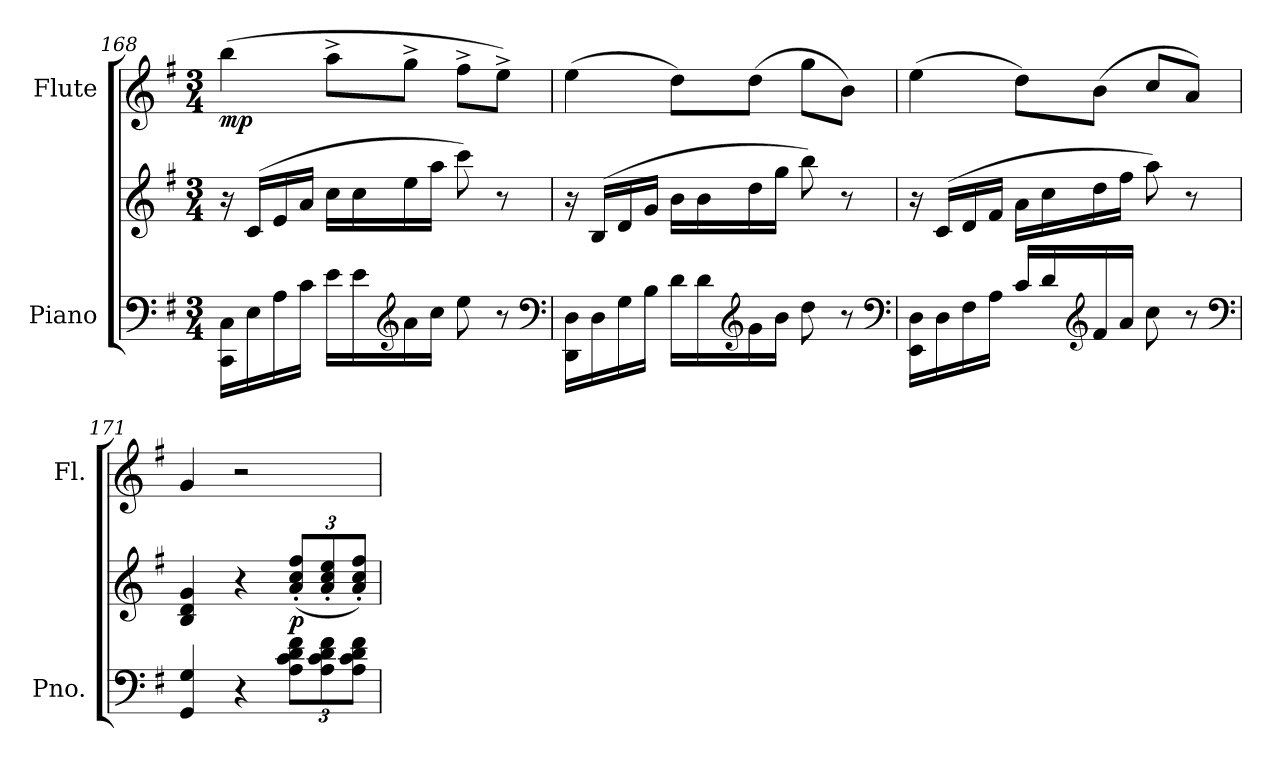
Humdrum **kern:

**kern	**kern	**dynam	**kern	**dynam
*part2	*part2	*part2	*part1	*part1
*staff3	*staff2	*staff2/3	*staff1	*staff1
*I"Piano	*	*	*I"Flute	*
*I'Pno.	*	*	*I'Fl.	*
!!LO:PB:g=z
*clefF4	*clefG2	*	*clefG2	*
*k[f#]	*k[f#]	*	*k[f#]	*
*G:	*G:	*	*G:	*
*M3/4	*M3/4	*	*M3/4	*
=168	=168	=168	=168	=168
!	!	!	!	!LO:DY:b
16CC\ 16C\LL	16r	.	(4bb\	mp
16E\	(16c/LL	.	.	.
16A\	16e/	.	.	.
16c\JJ	16a/JJ	.	.	.
16e\LL	16cc\LL	.	8aa^\L	.
16e\	16cc\	.	.	.
*clefG2	*	*	*	*
16a\	16ee\	.	8gg^\J	.
16cc\JJ	16aa\JJ	.	.	.
8ee\	8ccc\)	.	8ff#^\L	.
8r	8r	.	8ee^\J)	.
*clefF4	*	*	*	*
=169	=169	=169	=169	=169
16DD\ 16D\LL	16r	.	(4ee\	.
16D\	(16B/LL	.	.	.
16G\	16d/	.	.	.
16B\JJ	16g/JJ	.	.	.
16d\LL	16b\LL	.	8dd\L)	.
16d\	16b\	.	.	.
*clefG2	*	*	*	*
16g\	16dd\	.	(8dd\J	.
16b\JJ	16gg\JJ	.	.	.
8dd\	8bb\)	.	8gg\L	.
8r	8r	.	8b\J)	.
*clefF4	*	*	*	*
=170	=170	=170	=170	=170
16EE\ 16D\LL	16r	.	(4ee\	.
16D\	(16c/LL	.	.	.
16F#\	16d/	.	.	.
16A\JJ	16f#/JJ	.	.	.
16c/LL	16a\LL	.	8dd\L)	.
16d/	16cc\	.	.	.
*clefG2	*	*	*	*
16f#/	16dd\	.	(8b\J	.
16a/JJ	16ff#\JJ	.	.	.
8cc\	8aa\)	.	8cc/L	.
8r	8r	.	8a/J)	.
*clefF4	*	*	*	*
!!LO:PB:g=z
=171	=171	=171	=171	=171
4GG/ 4G/	4B/ 4d/ 4g/	.	4g/	.
4r	4r	.	2r	.
*Xbrackettup	*Xbrackettup	*	*	*
!	!	!LO:DY:b	!	!
12A\ 12c\ 12d\ 12f#\L	(12a/' 12cc/' 12ff#/'L	p	.	.
12A\ 12c\ 12d\ 12f#\	12a/' 12cc/' 12ee/'	.	.	.
12A\ 12c\ 12d\ 12f#\J	12a/' 12cc/' 12ff#/'J)	.	.	.
=	=	=	=	=
*-	*-	*-	*-	*-
